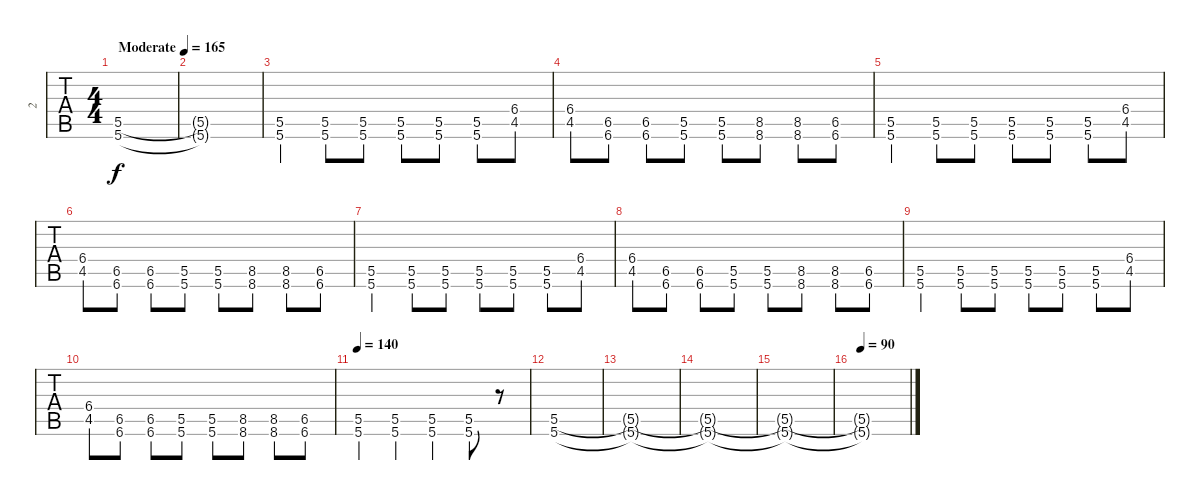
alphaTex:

\track ("2" "2") {instrument distortionguitar}
\staff {tabs}
\tuning (D4 A3 F3 C3 G2 C2) {hide}
\ts (4 4)
\tempo (165 "Moderate")
\clef g2
\ks c
(5.5 5.6).1{dy f instrument distortionguitar} |
(5.5{t} 5.6{t}).1 |
(5.5 5.6).4 (5.5 5.6).8 (5.5 5.6).8 (5.5 5.6).8 (5.5 5.6).8 (5.5 5.6).8 (6.4 4.5).8 |
(6.4 4.5).8 (6.5 6.6).8 (6.5 6.6).8 (5.5 5.6).8 (5.5 5.6).8 (8.5 8.6).8 (8.5 8.6).8 (6.5 6.6).8 |
(5.5 5.6).4 (5.5 5.6).8 (5.5 5.6).8 (5.5 5.6).8 (5.5 5.6).8 (5.5 5.6).8 (6.4 4.5).8 |
(6.4 4.5).8 (6.5 6.6).8 (6.5 6.6).8 (5.5 5.6).8 (5.5 5.6).8 (8.5 8.6).8 (8.5 8.6).8 (6.5 6.6).8 |
(5.5 5.6).4 (5.5 5.6).8 (5.5 5.6).8 (5.5 5.6).8 (5.5 5.6).8 (5.5 5.6).8 (6.4 4.5).8 |
(6.4 4.5).8 (6.5 6.6).8 (6.5 6.6).8 (5.5 5.6).8 (5.5 5.6).8 (8.5 8.6).8 (8.5 8.6).8 (6.5 6.6).8 |
(5.5 5.6).4 (5.5 5.6).8 (5.5 5.6).8 (5.5 5.6).8 (5.5 5.6).8 (5.5 5.6).8 (6.4 4.5).8 |
(6.4 4.5).8 (6.5 6.6).8 (6.5 6.6).8 (5.5 5.6).8 (5.5 5.6).8 (8.5 8.6).8 (8.5 8.6).8 (6.5 6.6).8 |
\tempo 140
(5.5 5.6).4 (5.5 5.6).4 (5.5 5.6).4 (5.5 5.6).8 r.8 |
(5.5 5.6).1 |
(5.5{t} 5.6{t}).1 |
(5.5{t} 5.6{t}).1 |
(5.5{t} 5.6{t}).1 |
\tempo 90
(5.5{t} 5.6{t}).1
